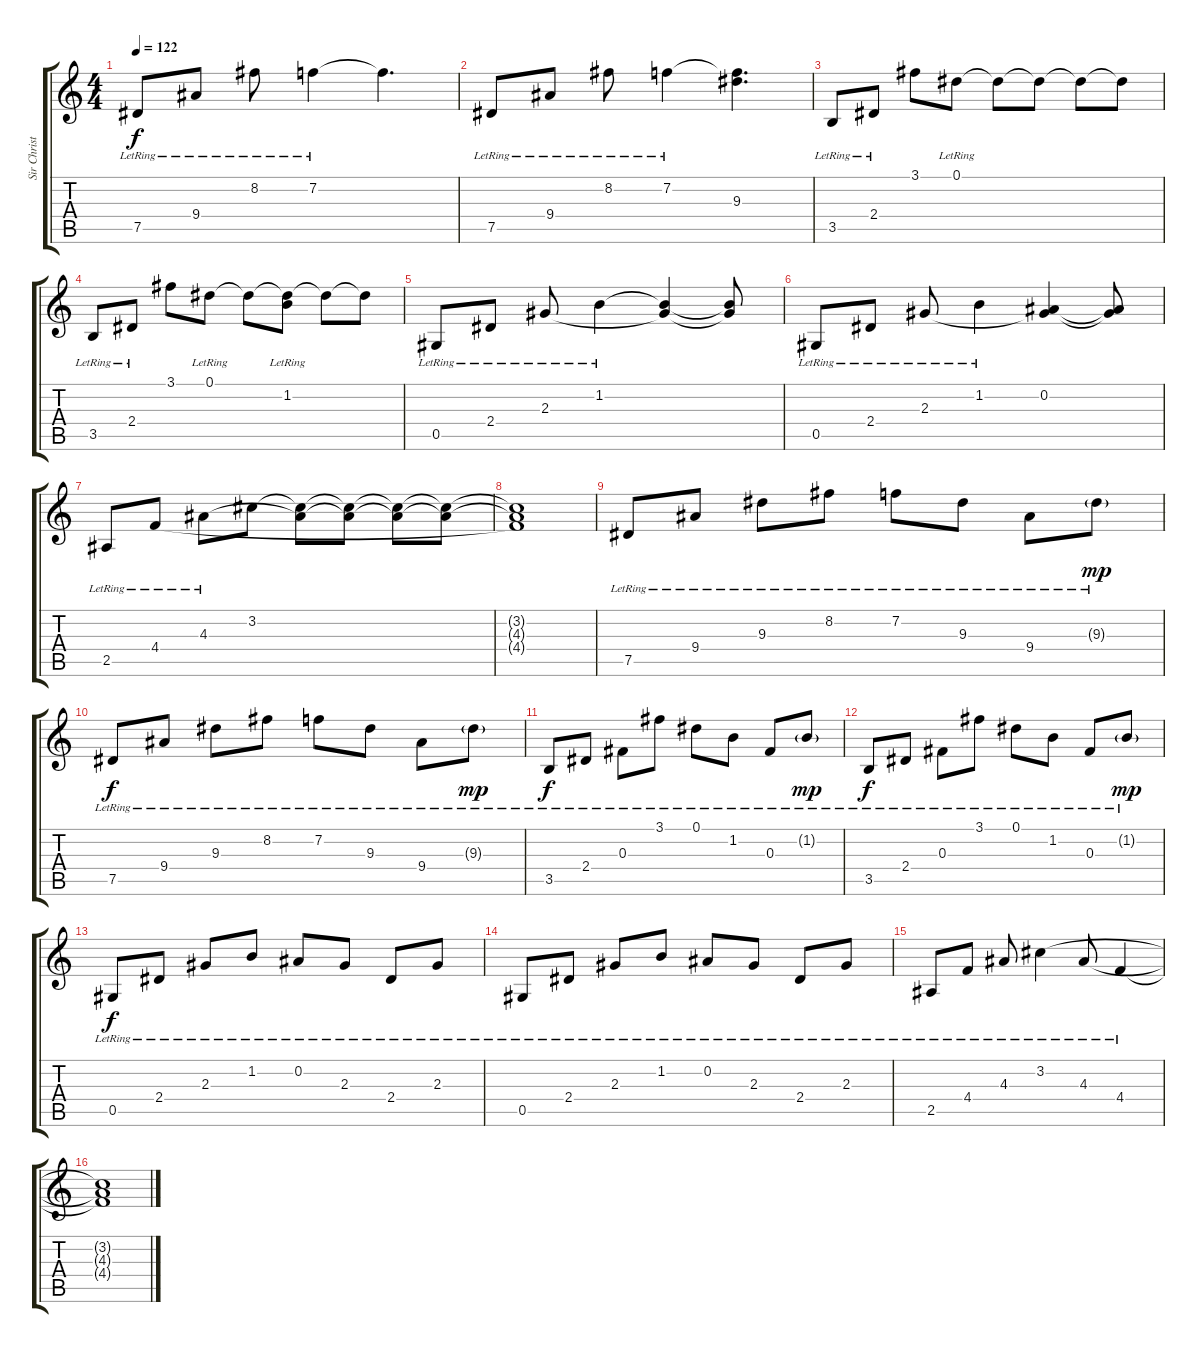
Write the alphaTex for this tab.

\track ("Sir Christus 2" "Sir Christ") {instrument electricguitarclean}
\staff {score tabs}
\tuning (Eb4 Bb3 Gb3 Db3 Ab2 Eb2) {hide}
\ts (4 4)
\tempo 122
\clef g2
\ks c
7.5{lr}.8{dy f} 9.4{lr}.8 8.2{lr}.8 7.2{lr}.4 7.2{t}.4{d} |
7.5{lr}.8 9.4{lr}.8 8.2{lr}.8 7.2{lr}.4 (7.2{t} 9.3).4{d} |
3.5{lr}.8 2.4{lr}.8 3.1.8 0.1{lr}.8 0.1{t}.8 0.1{t}.8 0.1{t}.8 0.1{t}.8 |
3.5{lr}.8 2.4{lr}.8 3.1.8 0.1{lr}.8 0.1{t}.8 (0.1{t} 1.2{lr}).8 0.1{t}.8 0.1{t}.8 |
0.5{lr}.8 2.4{lr}.8 2.3{lr}.8 1.2{lr}.4 (1.2{t} 2.3{t}).4 (1.2{t} 2.3{t}).8 |
0.5{lr}.8 2.4{lr}.8 2.3{lr}.8 1.2{lr}.4 (0.2 2.3{t}).4 (0.2{t} 2.3{t}).8 |
2.5{lr}.8 4.4{lr}.8 4.3{lr}.8 3.2.8 (3.2{t} 4.3{t}).8 (3.2{t} 4.3{t}).8 (3.2{t} 4.3{t}).8 (3.2{t} 4.3{t}).8 |
(3.2{t} 4.3{t} 4.4{t}).1 |
7.5{lr}.8 9.4{lr}.8 9.3{lr}.8 8.2{lr}.8 7.2{lr}.8 9.3{lr}.8 9.4{lr}.8 9.3{g lr}.8{dy mp} |
7.5{lr}.8{dy f} 9.4{lr}.8 9.3{lr}.8 8.2{lr}.8 7.2{lr}.8 9.3{lr}.8 9.4{lr}.8 9.3{g lr}.8{dy mp} |
3.5{lr}.8{dy f} 2.4{lr}.8 0.3{lr}.8 3.1{lr}.8 0.1{lr}.8 1.2{lr}.8 0.3{lr}.8 1.2{g lr}.8{dy mp} |
3.5{lr}.8{dy f} 2.4{lr}.8 0.3{lr}.8 3.1{lr}.8 0.1{lr}.8 1.2{lr}.8 0.3{lr}.8 1.2{g lr}.8{dy mp} |
0.5{lr}.8{dy f} 2.4{lr}.8 2.3{lr}.8 1.2{lr}.8 0.2{lr}.8 2.3{lr}.8 2.4{lr}.8 2.3{lr}.8 |
0.5{lr}.8 2.4{lr}.8 2.3{lr}.8 1.2{lr}.8 0.2{lr}.8 2.3{lr}.8 2.4{lr}.8 2.3{lr}.8 |
2.5{lr}.8 4.4{lr}.8 4.3{lr}.8 3.2{lr}.4 4.3{lr}.8 4.4{lr}.4 |
(3.2{t} 4.3{t} 4.4{t}).1
